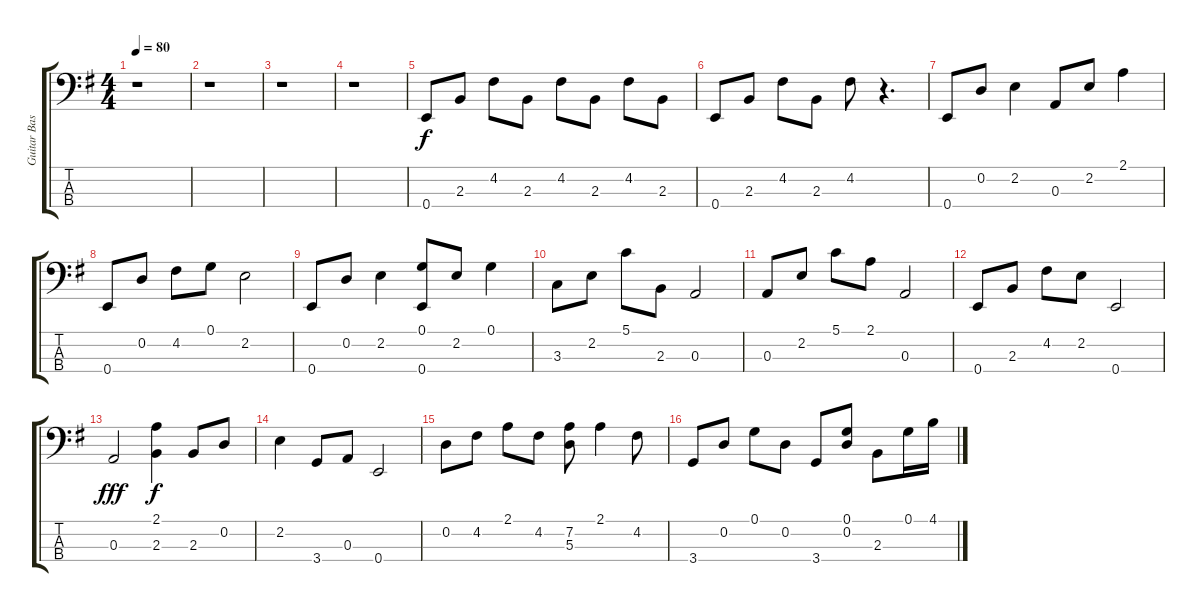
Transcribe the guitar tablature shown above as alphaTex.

\track ("Guitar Bass" "Guitar Bas") {instrument electricbassfinger}
\staff {score tabs}
\tuning (G2 D2 A1 E1) {hide}
\ts (4 4)
\tempo 80
\clef f4
\ks g
r.1{dy f instrument electricbassfinger} |
r.1 |
r.1 |
r.1 |
0.4.8 2.3.8 4.2.8 2.3.8 4.2.8 2.3.8 4.2.8 2.3.8 |
0.4.8 2.3.8 4.2.8 2.3.8 4.2.8 r.4{d} |
0.4.8 0.2.8 2.2.4 0.3.8 2.2.8 2.1.4 |
0.4.8 0.2.8 4.2.8 0.1.8 2.2.2 |
0.4.8 0.2.8 2.2.4 (0.1 0.4).8 2.2.8 0.1.4 |
3.3.8 2.2.8 5.1.8 2.3.8 0.3.2 |
0.3.8 2.2.8 5.1.8 2.1.8 0.3.2 |
0.4.8 2.3.8 4.2.8 2.2.8 0.4.2 |
0.3.2{dy fff} (2.1 2.3).4{dy f} 2.3.8 0.2.8 |
2.2.4 3.4.8 0.3.8 0.4.2 |
0.2.8 4.2.8 2.1.8 4.2.8 (7.2 5.3).8 2.1.4 4.2.8 |
3.4.8 0.2.8 0.1.8 0.2.8 3.4.8 (0.1 0.2).8 2.3.8 0.1.16 4.1.16
